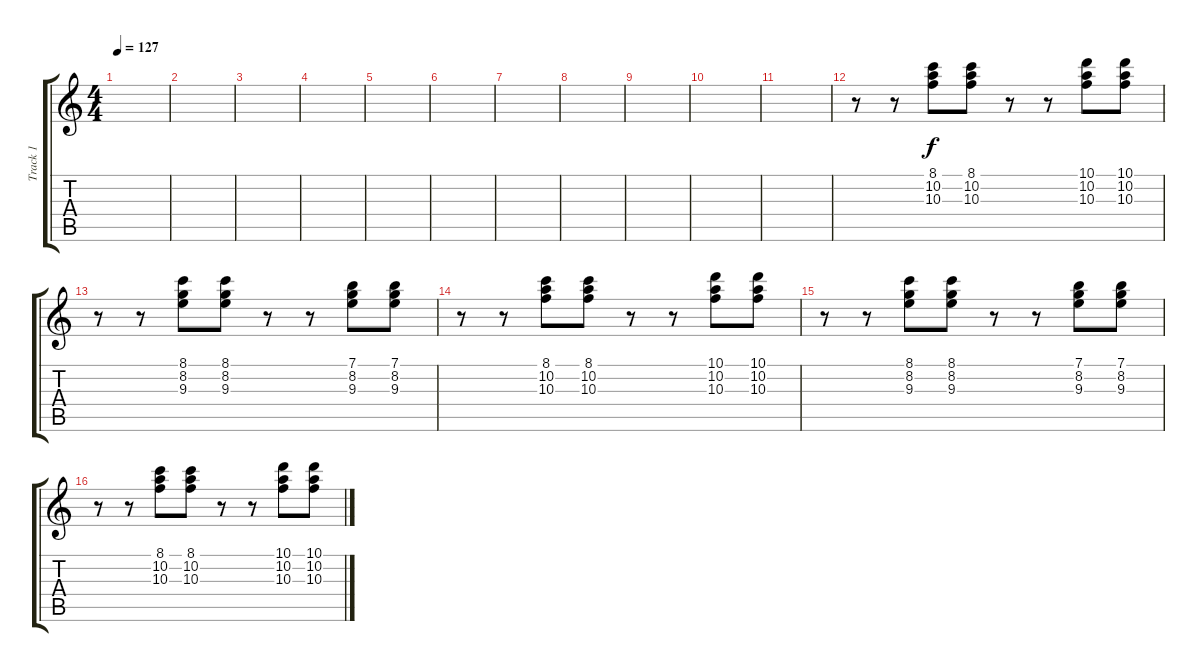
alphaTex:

\track ("Track 1" "Track 1") {instrument distortionguitar}
\staff {score tabs}
\tuning (E4 B3 G3 D3 A2 E2) {hide}
\ts (4 4)
\tempo 127
\clef g2
\ks c
|
|
|
|
|
|
|
|
|
|
|
r.8 r.8 (8.1 10.2 10.3).8 (8.1 10.2 10.3).8 r.8 r.8 (10.1 10.2 10.3).8 (10.1 10.2 10.3).8 |
r.8 r.8 (8.1 8.2 9.3).8 (8.1 8.2 9.3).8 r.8 r.8 (7.1 8.2 9.3).8 (7.1 8.2 9.3).8 |
r.8 r.8 (8.1 10.2 10.3).8 (8.1 10.2 10.3).8 r.8 r.8 (10.1 10.2 10.3).8 (10.1 10.2 10.3).8 |
r.8 r.8 (8.1 8.2 9.3).8 (8.1 8.2 9.3).8 r.8 r.8 (7.1 8.2 9.3).8 (7.1 8.2 9.3).8 |
r.8 r.8 (8.1 10.2 10.3).8 (8.1 10.2 10.3).8 r.8 r.8 (10.1 10.2 10.3).8 (10.1 10.2 10.3).8
